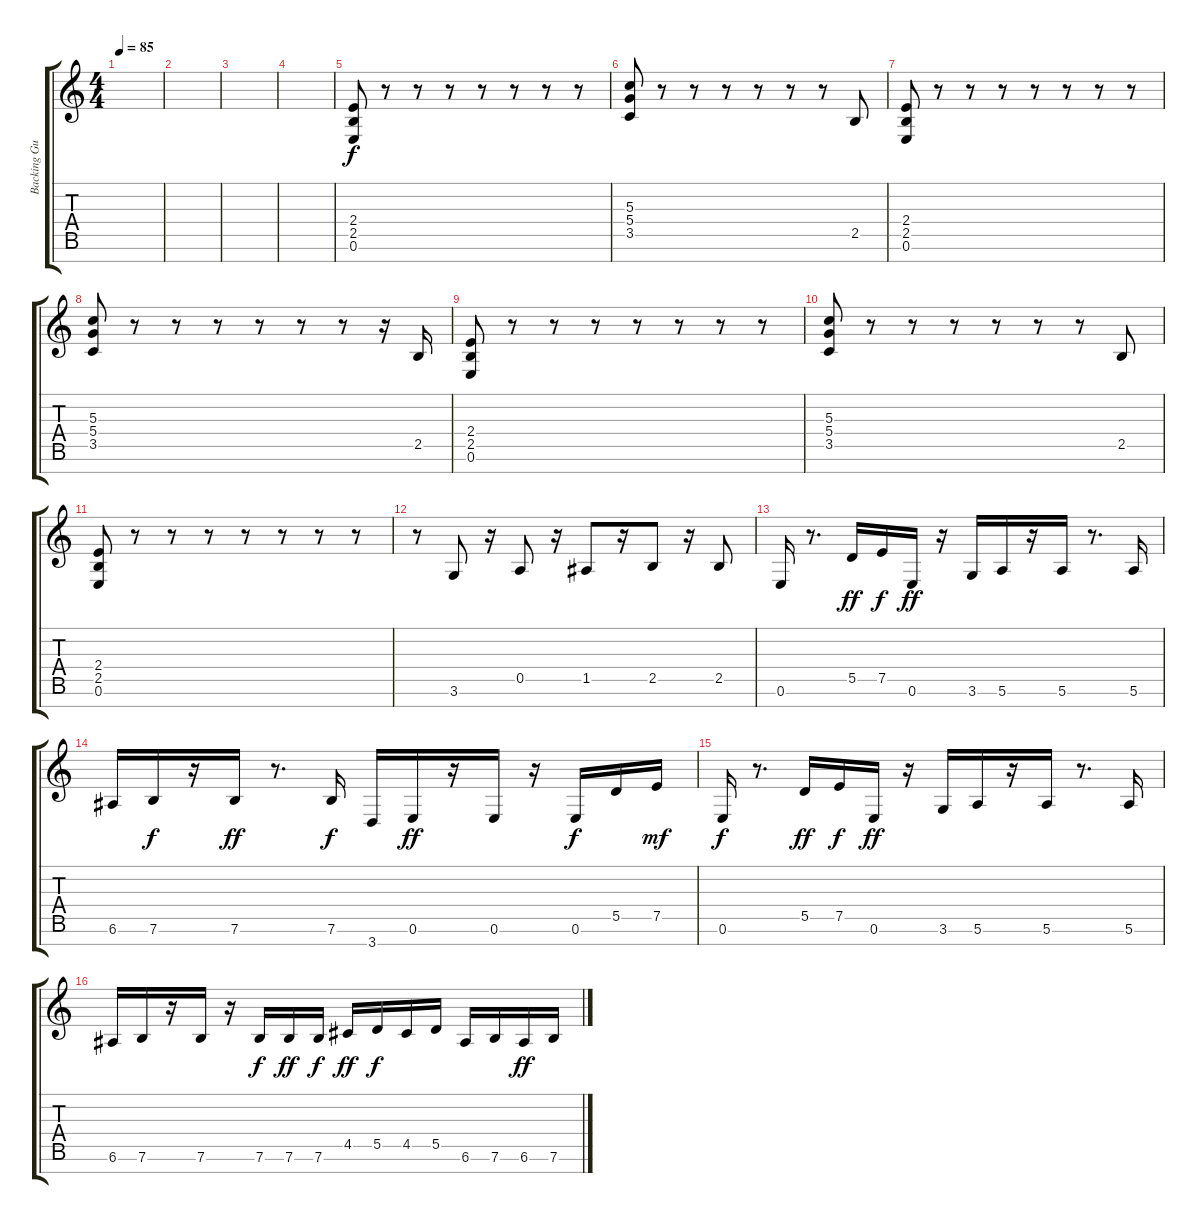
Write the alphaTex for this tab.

\track ("Backing Guitar for 7 string" "Backing Gu") {instrument distortionguitar}
\staff {score tabs}
\tuning (E4 B3 G3 D3 A2 E2 B1) {hide}
\ts (4 4)
\tempo 85
\clef g2
\ks c
|
|
|
|
(2.4 2.5 0.6).8 r.8 r.8 r.8 r.8 r.8 r.8 r.8 |
(5.3 5.4 3.5).8 r.8 r.8 r.8 r.8 r.8 r.8 2.5.8 |
(2.4 2.5 0.6).8 r.8 r.8 r.8 r.8 r.8 r.8 r.8 |
(5.3 5.4 3.5).8 r.8 r.8 r.8 r.8 r.8 r.8 r.16 2.5.16 |
(2.4 2.5 0.6).8 r.8 r.8 r.8 r.8 r.8 r.8 r.8 |
(5.3 5.4 3.5).8 r.8 r.8 r.8 r.8 r.8 r.8 2.5.8 |
(2.4 2.5 0.6).8 r.8 r.8 r.8 r.8 r.8 r.8 r.8 |
r.8 3.6.8 r.16 0.5.8 r.16 1.5.8 r.16 2.5.8 r.16 2.5.8 |
0.6.16 r.8{d} 5.5.16{dy ff} 7.5.16{dy f} 0.6.16{dy ff} r.16 3.6.16 5.6.16 r.16 5.6.16 r.8{d} 5.6.16 |
6.6.16 7.6.16{dy f} r.16 7.6.16{dy ff} r.8{d} 7.6.16{dy f} 3.7.16 0.6.16{dy ff} r.16 0.6.16 r.16 0.6.16{dy f} 5.5.16 7.5.16{dy mf} |
0.6.16{dy f} r.8{d} 5.5.16{dy ff} 7.5.16{dy f} 0.6.16{dy ff} r.16 3.6.16 5.6.16 r.16 5.6.16 r.8{d} 5.6.16 |
6.6.16 7.6.16 r.16 7.6.16 r.16 7.6.16{dy f} 7.6.16{dy ff} 7.6.16{dy f} 4.5.16{dy ff} 5.5.16{dy f} 4.5.16 5.5.16 6.6.16 7.6.16 6.6.16{dy ff} 7.6.16
